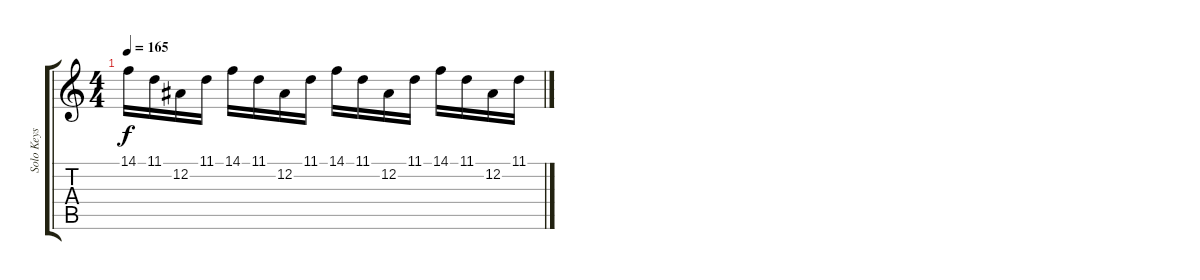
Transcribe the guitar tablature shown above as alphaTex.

\track ("Solo Keys" "Solo Keys") {instrument harpsichord}
\staff {score tabs}
\tuning (Eb4 Bb3 Gb3 Db3 Ab2 Eb2) {hide}
\ts (4 4)
\tempo 165
\clef g2
\ks c
14.1.16{dy f} 11.1.16 12.2.16 11.1.16 14.1.16 11.1.16 12.2.16 11.1.16 14.1.16 11.1.16 12.2.16 11.1.16 14.1.16 11.1.16 12.2.16 11.1.16
